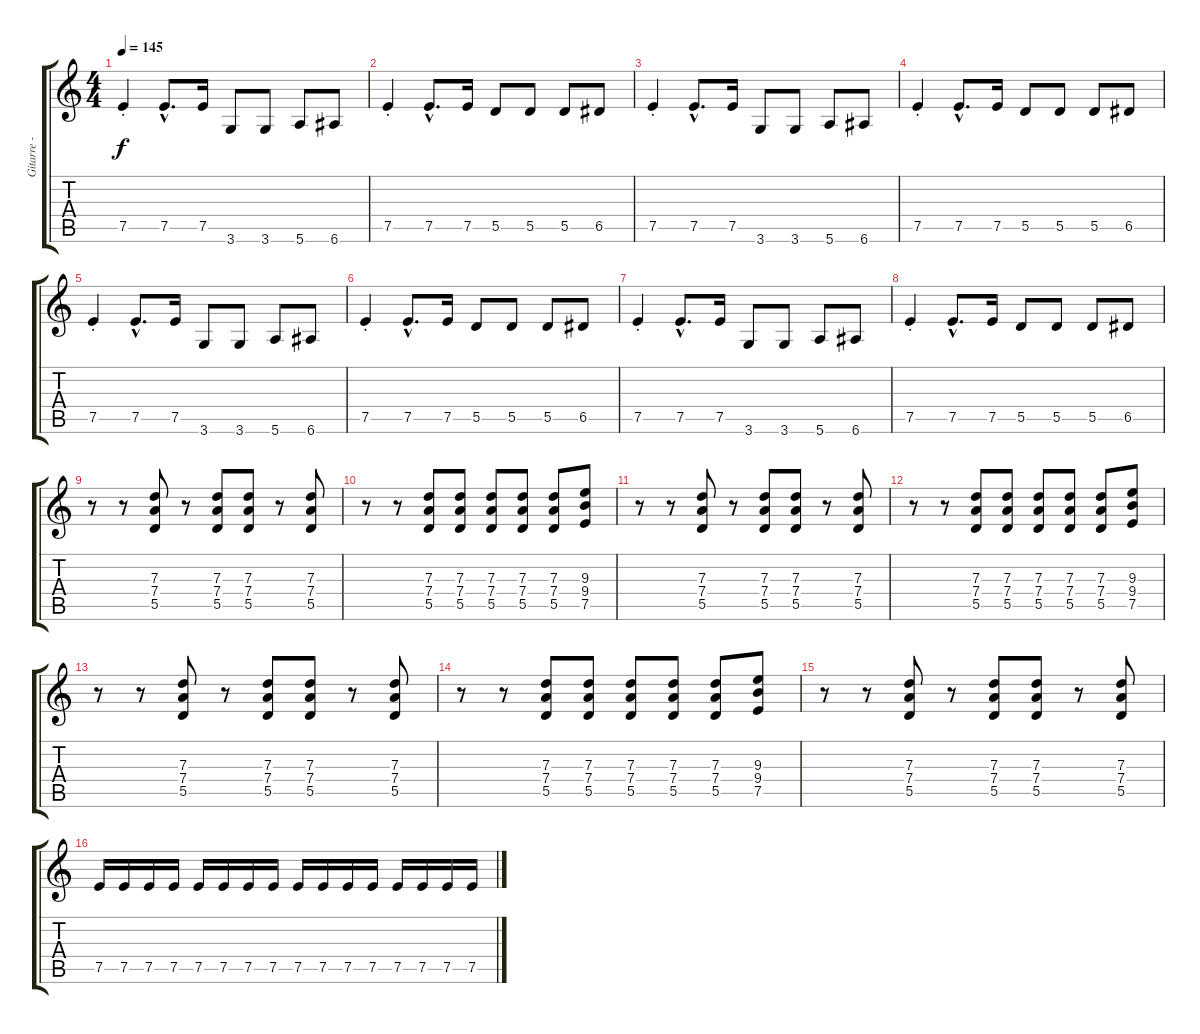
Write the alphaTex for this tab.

\track ("Gitarre - Craig Bonich" "Gitarre - ") {instrument distortionguitar}
\staff {score tabs}
\tuning (E4 B3 G3 D3 A2 E2) {hide}
\ts (4 4)
\tempo 145
\clef g2
\ks c
7.5{st}.4{dy f} 7.5{hac}.8{d} 7.5.16 3.6.8 3.6.8 5.6.8 6.6.8 |
7.5{st}.4 7.5{hac}.8{d} 7.5.16 5.5.8 5.5.8 5.5.8 6.5.8 |
7.5{st}.4 7.5{hac}.8{d} 7.5.16 3.6.8 3.6.8 5.6.8 6.6.8 |
7.5{st}.4 7.5{hac}.8{d} 7.5.16 5.5.8 5.5.8 5.5.8 6.5.8 |
7.5{st}.4 7.5{hac}.8{d} 7.5.16 3.6.8 3.6.8 5.6.8 6.6.8 |
7.5{st}.4 7.5{hac}.8{d} 7.5.16 5.5.8 5.5.8 5.5.8 6.5.8 |
7.5{st}.4 7.5{hac}.8{d} 7.5.16 3.6.8 3.6.8 5.6.8 6.6.8 |
7.5{st}.4 7.5{hac}.8{d} 7.5.16 5.5.8 5.5.8 5.5.8 6.5.8 |
r.8 r.8 (7.3 7.4 5.5).8 r.8 (7.3 7.4 5.5).8 (7.3 7.4 5.5).8 r.8 (7.3 7.4 5.5).8 |
r.8 r.8 (7.3 7.4 5.5).8 (7.3 7.4 5.5).8 (7.3 7.4 5.5).8 (7.3 7.4 5.5).8 (7.3 7.4 5.5).8 (9.3 9.4 7.5).8 |
r.8 r.8 (7.3 7.4 5.5).8 r.8 (7.3 7.4 5.5).8 (7.3 7.4 5.5).8 r.8 (7.3 7.4 5.5).8 |
r.8 r.8 (7.3 7.4 5.5).8 (7.3 7.4 5.5).8 (7.3 7.4 5.5).8 (7.3 7.4 5.5).8 (7.3 7.4 5.5).8 (9.3 9.4 7.5).8 |
r.8 r.8 (7.3 7.4 5.5).8 r.8 (7.3 7.4 5.5).8 (7.3 7.4 5.5).8 r.8 (7.3 7.4 5.5).8 |
r.8 r.8 (7.3 7.4 5.5).8 (7.3 7.4 5.5).8 (7.3 7.4 5.5).8 (7.3 7.4 5.5).8 (7.3 7.4 5.5).8 (9.3 9.4 7.5).8 |
r.8 r.8 (7.3 7.4 5.5).8 r.8 (7.3 7.4 5.5).8 (7.3 7.4 5.5).8 r.8 (7.3 7.4 5.5).8 |
7.5.16 7.5.16 7.5.16 7.5.16 7.5.16 7.5.16 7.5.16 7.5.16 7.5.16 7.5.16 7.5.16 7.5.16 7.5.16 7.5.16 7.5.16 7.5.16
